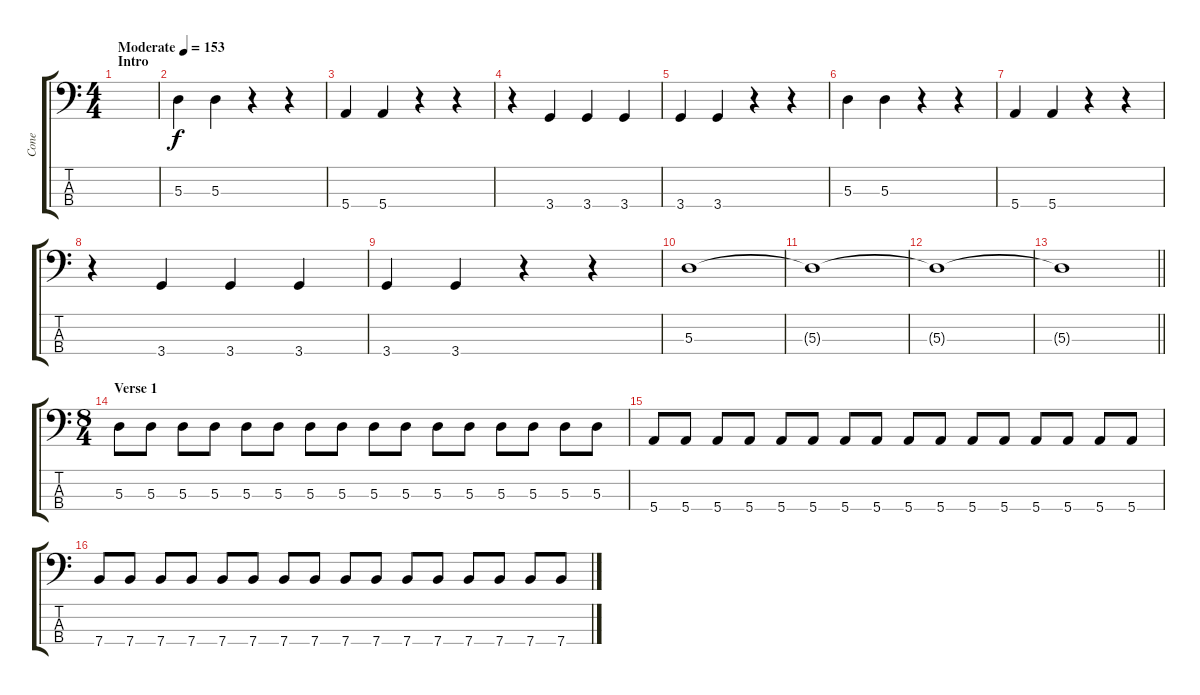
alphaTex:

\track ("Cone" "Cone") {instrument electricbasspick}
\staff {score tabs}
\tuning (G2 D2 A1 E1) {hide}
\ts (4 4)
\section ("" "Intro")
\tempo (153 "Moderate")
\clef f4
\ks c
|
5.3.4 5.3.4 r.4 r.4 |
5.4.4 5.4.4 r.4 r.4 |
r.4 3.4.4 3.4.4 3.4.4 |
3.4.4 3.4.4 r.4 r.4 |
5.3.4 5.3.4 r.4 r.4 |
5.4.4 5.4.4 r.4 r.4 |
r.4 3.4.4 3.4.4 3.4.4 |
3.4.4 3.4.4 r.4 r.4 |
5.3.1 |
5.3{t}.1 |
5.3{t}.1 |
\barLineRight lightlight
5.3{t}.1 |
\ts (8 4)
\section ("" "Verse 1")
5.3.8 5.3.8 5.3.8 5.3.8 5.3.8 5.3.8 5.3.8 5.3.8 5.3.8 5.3.8 5.3.8 5.3.8 5.3.8 5.3.8 5.3.8 5.3.8 |
5.4.8 5.4.8 5.4.8 5.4.8 5.4.8 5.4.8 5.4.8 5.4.8 5.4.8 5.4.8 5.4.8 5.4.8 5.4.8 5.4.8 5.4.8 5.4.8 |
7.4.8 7.4.8 7.4.8 7.4.8 7.4.8 7.4.8 7.4.8 7.4.8 7.4.8 7.4.8 7.4.8 7.4.8 7.4.8 7.4.8 7.4.8 7.4.8
